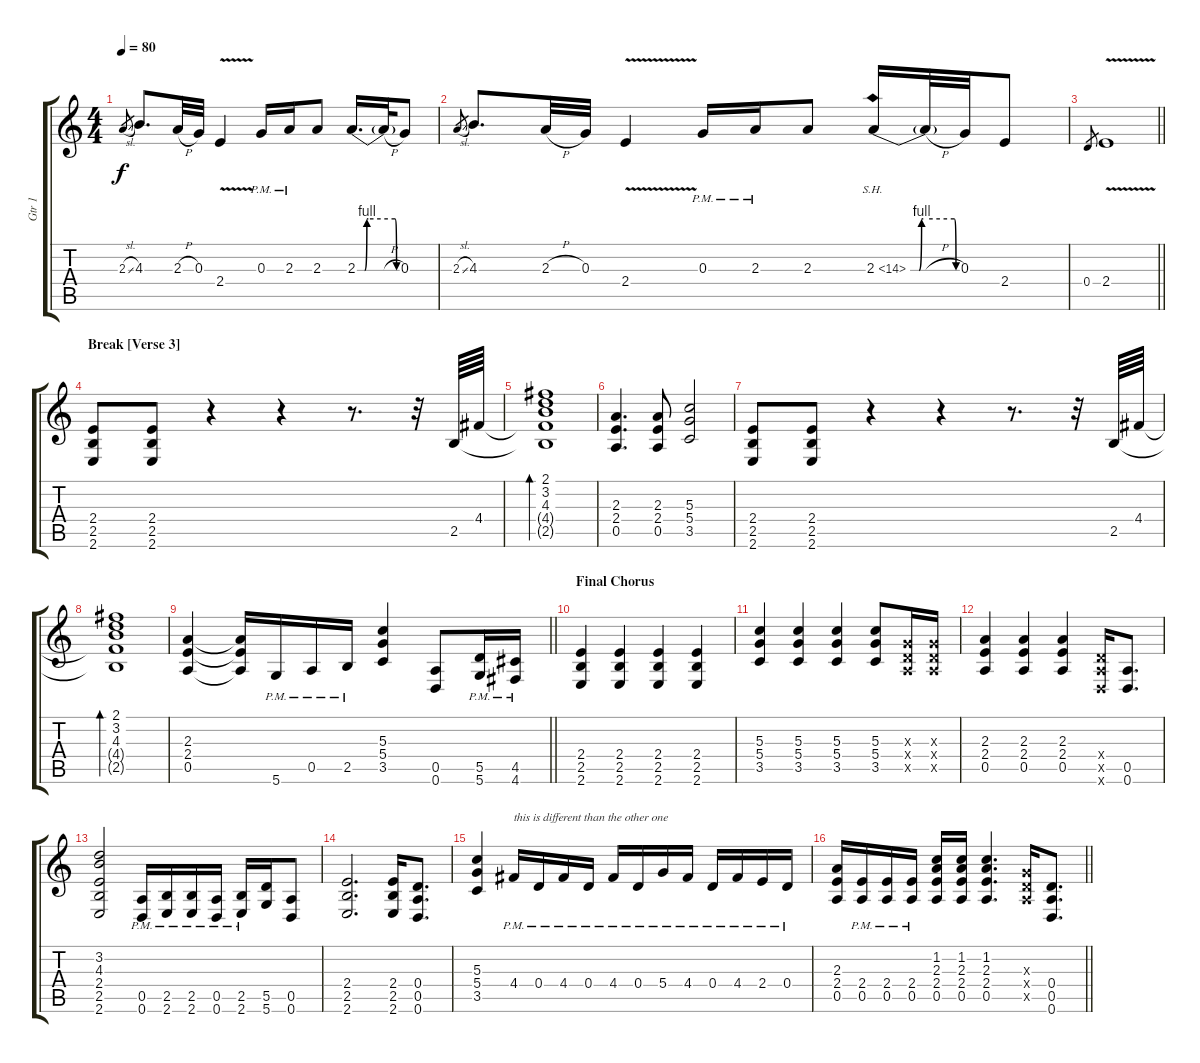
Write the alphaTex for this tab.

\track ("Gtr 1" "Gtr 1") {instrument distortionguitar}
\staff {score tabs}
\tuning (E4 B3 G3 D3 A2 D2) {hide}
\ts (4 4)
\tempo 80
\clef g2
\ks c
2.3{sl}.8{gr dy f} 4.3.8{d} 2.3{h}.32 0.3.32 2.4{v}.4 0.3{pm}.16 2.3{pm}.16 2.3.8 2.3{be (custom 0 0 3 0 5 0 10 0 13 4 15 4 52 4 54 0 60 0)}.16{d} 2.3{h t}.32 0.3.8 |
2.3{sl}.8{gr} 4.3.8{d} 2.3{h}.32 0.3.32 2.4{v}.4 0.3{pm}.16 2.3{pm}.16 2.3.8 2.3{be (custom 0 0 3 0 5 0 10 0 13 4 15 4 52 4 54 0 60 0) sh 12}.16 2.3{h t}.32 0.3.32 2.4.8 |
\barLineRight lightlight
0.4.8{gr} 2.4{v}.1 |
\section ("" "Break [Verse 3]")
(2.4 2.5 2.6).8 (2.4 2.5 2.6).8 r.4 r.4 r.8{d} r.32 2.5.64 4.4.64 |
(2.1 3.2 4.3 4.4{t} 2.5{t}).1{bd 240} |
(2.3 2.4 0.5).4{d} (2.3 2.4 0.5).8 (5.3 5.4 3.5).2 |
(2.4 2.5 2.6).8 (2.4 2.5 2.6).8 r.4 r.4 r.8{d} r.32 2.5.64 4.4.64 |
(2.1 3.2 4.3 4.4{t} 2.5{t}).1{bd 240} |
\barLineRight lightlight
(2.3 2.4 0.5).4 (2.3{t} 2.4{t} 0.5{t}).16 5.6{pm}.16 0.5{pm}.16 2.5{pm}.16 (5.3 5.4 3.5).4 (0.5 0.6).8 (5.5{pm} 5.6{pm}).16 (4.5{pm} 4.6{pm}).16 |
\section ("" "Final Chorus")
(2.4 2.5 2.6).4 (2.4 2.5 2.6).4 (2.4 2.5 2.6).4 (2.4 2.5 2.6).4 |
(5.3 5.4 3.5).4 (5.3 5.4 3.5).4 (5.3 5.4 3.5).4 (5.3 5.4 3.5).8 (0.3{x} 0.4{x} 0.5{x}).16 (0.3{x} 0.4{x} 0.5{x}).16 |
(2.3 2.4 0.5).4 (2.3 2.4 0.5).4 (2.3 2.4 0.5).4 (0.4{x} 0.5{x} 0.6{x}).16 (0.5 0.6).8{d} |
(3.2 4.3 2.4 2.5 2.6).2 (0.5{pm} 0.6{pm}).16 (2.5{pm} 2.6{pm}).16 (2.5{pm} 2.6{pm}).16 (0.5{pm} 0.6{pm}).16 (2.5{pm} 2.6{pm}).16 (5.5 5.6).16 (0.5 0.6).8 |
(2.4 2.5 2.6).2{d} (2.4 2.5 2.6).16 (0.4 0.5 0.6).8{d} |
(5.3 5.4 3.5).4 4.4{pm}.16{txt "this is different than the other one"} 0.4{pm}.16 4.4{pm}.16 0.4{pm}.16 4.4{pm}.16 0.4{pm}.16 5.4{pm}.16 4.4{pm}.16 0.4{pm}.16 4.4{pm}.16 2.4{pm}.16 0.4{pm}.16 |
\barLineRight lightlight
(2.3 2.4 0.5).16 (2.4{pm} 0.5{pm}).16 (2.4{pm} 0.5{pm}).16 (2.4{pm} 0.5{pm}).16 (1.2 2.3 2.4 0.5).16 (1.2 2.3 2.4 0.5).16 (1.2 2.3 2.4 0.5).4{d} (0.3{x} 0.4{x} 0.5{x}).16 (0.4 0.5 0.6).8{d}
